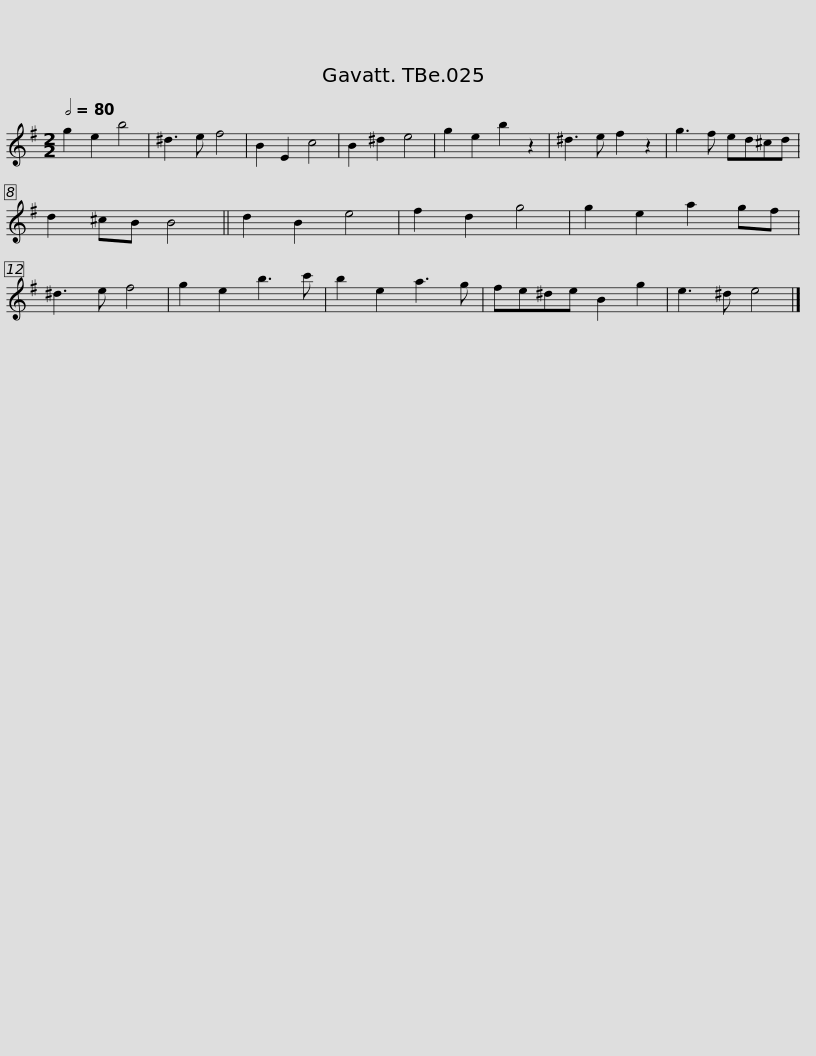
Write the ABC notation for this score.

X:1
L:1/8
Q:1/2=80
M:2/2
I:linebreak $
K:G
V:1 treble
V:1
 g2 e2 b4 | ^d3 e f4 | B2 E2 c4 | B2 ^d2 e4 |$ g2 e2 b2 z2 | %5
 ^d3 e f2 z2 | g3 f ed^cd | d2 ^cB B4 ||$ d2 B2 e4 | f2 d2 g4 | %10
 g2 e2 a2 gf | ^d3 e f4 |$ g2 e2 b3 c' | b2 e2 a3 g | fe^de B2 g2 | %15
 e3 ^d e4 |] %16
